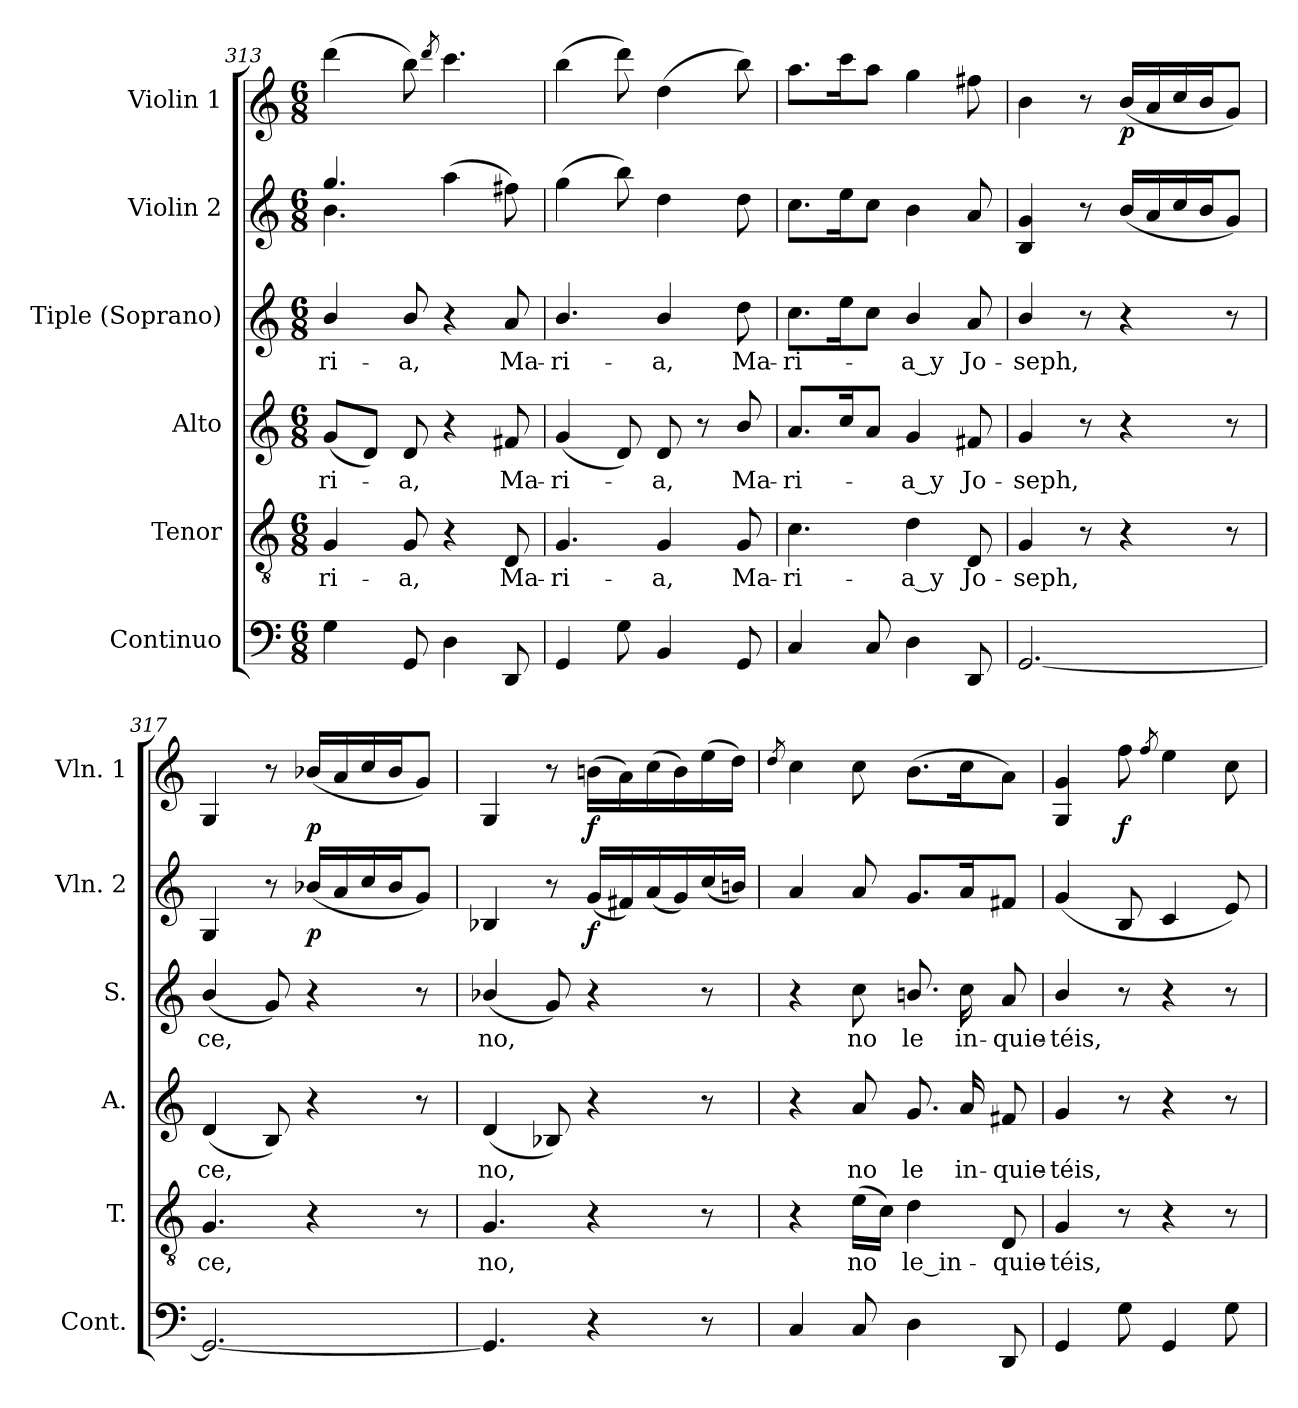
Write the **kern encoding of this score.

**kern	**kern	**text	**kern	**text	**kern	**text	**kern	**dynam	**kern	**dynam
*part6	*part5	*part5	*part4	*part4	*part3	*part3	*part2	*part2	*part1	*part1
*staff6	*staff5	*staff5	*staff4	*staff4	*staff3	*staff3	*staff2	*staff2	*staff1	*staff1
*I"Continuo	*I"Tenor	*	*I"Alto	*	*I"Tiple (Soprano)	*	*I"Violin 2	*	*I"Violin 1	*
*I'Cont.	*I'T.	*	*I'A.	*	*I'S.	*	*I'Vln. 2	*	*I'Vln. 1	*
*clefF4	*clefGv2	*	*clefG2	*	*clefG2	*	*clefG2	*	*clefG2	*
*	*ITrd7c12	*	*	*	*	*	*	*	*	*
*k[]	*k[]	*	*k[]	*	*k[]	*	*k[]	*	*k[]	*
*C:	*C:	*	*C:	*	*C:	*	*C:	*	*C:	*
*M6/8	*M6/8	*	*M6/8	*	*M6/8	*	*M6/8	*	*M6/8	*
=313	=313	=313	=313	=313	=313	=313	=313	=313	=313	=313
!	!	!LO:LY:b:color=#000000	!	!	!	!	!	!	!	!
!	!	!	!	!LO:LY:b:color=#000000	!	!	!	!	!	!
!	!	!	!	!	!	!LO:LY:b:color=#000000	!	!	!	!
*	*	*	*	*	*	*	*^	*	*	*
4Gi\	4GGi/	-ri-	(8gi/L	-ri-	4bi/	-ri-	4.ggi/	4.bi\	.	(4dddi\	.
.	.	.	8di/J)	.	.	.	.	.	.	.	.
!	!	!LO:LY:b:color=#000000	!	!	!	!	!	!	!	!	!
!	!	!	!	!LO:LY:b:color=#000000	!	!	!	!	!	!	!
!	!	!	!	!	!	!LO:LY:b:color=#000000	!	!	!	!	!
8GGi/	8GGi/	-a,	8di/	-a,	8bi/	-a,	.	.	.	8bbi\)	.
.	.	.	.	.	.	.	.	.	.	8qdddi/	.
4Di\	4r	.	4r	.	4r	.	(4aai\	4.ryy	.	4.ccci\	.
!	!	!LO:LY:b:color=#000000	!	!	!	!	!	!	!	!	!
!	!	!	!	!LO:LY:b:color=#000000	!	!	!	!	!	!	!
!	!	!	!	!	!	!LO:LY:b:color=#000000	!	!	!	!	!
8DDi/	8DDi/	Ma-	8f#Xi/	Ma-	8ai/	Ma-	8ff#Xi\)	.	.	.	.
*	*	*	*	*	*	*	*v	*v	*	*	*
=314	=314	=314	=314	=314	=314	=314	=314	=314	=314	=314
!	!	!LO:LY:b:color=#000000	!	!	!	!	!	!	!	!
!	!	!	!	!LO:LY:b:color=#000000	!	!	!	!	!	!
!	!	!	!	!	!	!LO:LY:b:color=#000000	!	!	!	!
4GGi/	4.GGi/	-ri-	(4gi/	-ri-	4.bi/	-ri-	(4ggi\	.	(4bbi\	.
8Gi\	.	.	8di/)	.	.	.	8bbi\)	.	8dddi\)	.
!	!	!LO:LY:b:color=#000000	!	!	!	!	!	!	!	!
!	!	!	!	!LO:LY:b:color=#000000	!	!	!	!	!	!
!	!	!	!	!	!	!LO:LY:b:color=#000000	!	!	!	!
4BBi/	4GGi/	-a,	8di/	-a,	4bi/	-a,	4ddi\	.	(4ddi\	.
.	.	.	8r	.	.	.	.	.	.	.
!	!	!LO:LY:b:color=#000000	!	!	!	!	!	!	!	!
!	!	!	!	!LO:LY:b:color=#000000	!	!	!	!	!	!
!	!	!	!	!	!	!LO:LY:b:color=#000000	!	!	!	!
8GGi/	8GGi/	Ma-	8bi/	Ma-	8ddi\	Ma-	8ddi\	.	8bbi\)	.
=315	=315	=315	=315	=315	=315	=315	=315	=315	=315	=315
!	!	!LO:LY:b:color=#000000	!	!	!	!	!	!	!	!
!	!	!	!	!LO:LY:b:color=#000000	!	!	!	!	!	!
!	!	!	!	!	!	!LO:LY:b:color=#000000	!	!	!	!
4Ci/	4.Ci\	-ri-	8.ai/L	-ri-	8.cci\L	-ri-	8.cci\L	.	8.aai\L	.
.	.	.	16cci/k	.	16eei\k	.	16eei\k	.	16ccci\k	.
8Ci/	.	.	8ai/J	.	8cci\J	.	8cci\J	.	8aai\J	.
!	!	!LO:LY:b:color=#000000	!	!	!	!	!	!	!	!
!	!	!	!	!LO:LY:b:color=#000000	!	!	!	!	!	!
!	!	!	!	!	!	!LO:LY:b:color=#000000	!	!	!	!
4Di\	4Di\	-a_y	4gi/	-a_y	4bi/	-a_y	4bi\	.	4ggi\	.
!	!	!LO:LY:b:color=#000000	!	!	!	!	!	!	!	!
!	!	!	!	!LO:LY:b:color=#000000	!	!	!	!	!	!
!	!	!	!	!	!	!LO:LY:b:color=#000000	!	!	!	!
8DDi/	8DDi/	Jo-	8f#Xi/	Jo-	8ai/	Jo-	8ai/	.	8ff#Xi\	.
!!LO:LB:g=z
=316	=316	=316	=316	=316	=316	=316	=316	=316	=316	=316
!	!	!LO:LY:b:color=#000000	!	!	!	!	!	!	!	!
!	!	!	!	!LO:LY:b:color=#000000	!	!	!	!	!	!
!	!	!	!	!	!	!LO:LY:b:color=#000000	!	!	!	!
[2.GGi/	4GGi/	-seph,	4gi/	-seph,	4bi/	-seph,	4Bi/ 4gi	.	4bi\	.
.	8r	.	8r	.	8r	.	8r	.	8r	.
.	4r	.	4r	.	4r	.	(16bi/LL	.	(16bi/LL	p
.	.	.	.	.	.	.	16ai/	.	16ai/	.
.	.	.	.	.	.	.	16cci/	.	16cci/	.
.	.	.	.	.	.	.	16bi/J	.	16bi/J	.
.	8r	.	8r	.	8r	.	8gi/J)	.	8gi/J)	.
=317	=317	=317	=317	=317	=317	=317	=317	=317	=317	=317
!	!	!LO:LY:b:color=#000000	!	!	!	!	!	!	!	!
!	!	!	!	!LO:LY:b:color=#000000	!	!	!	!	!	!
!	!	!	!	!	!	!LO:LY:b:color=#000000	!	!	!	!
2.GGi/_	4.GGi/	ce,	(4di/	ce,	(4bi/	ce,	4Gi/	.	4Gi/	.
.	.	.	8Bi/)	.	8gi/)	.	8r	.	8r	.
.	4r	.	4r	.	4r	.	(16b-Xi/LL	p	(16b-Xi/LL	p
.	.	.	.	.	.	.	16ai/	.	16ai/	.
.	.	.	.	.	.	.	16cci/	.	16cci/	.
.	.	.	.	.	.	.	16b-i/J	.	16b-i/J	.
.	8r	.	8r	.	8r	.	8gi/J)	.	8gi/J)	.
=318	=318	=318	=318	=318	=318	=318	=318	=318	=318	=318
!	!	!LO:LY:b:color=#000000	!	!	!	!	!	!	!	!
!	!	!	!	!LO:LY:b:color=#000000	!	!	!	!	!	!
!	!	!	!	!	!	!LO:LY:b:color=#000000	!	!	!	!
4.GGi/]	4.GGi/	no,	(4di/	no,	(4b-Xi/	no,	4B-Xi/	.	4Gi/	.
.	.	.	8B-Xi/)	.	8gi/)	.	8r	.	8r	.
4r	4r	.	4r	.	4r	.	(16gi/LL	f	(16bni\LL	f
.	.	.	.	.	.	.	16f#Xi/)	.	16ai\)	.
.	.	.	.	.	.	.	(16ai/	.	(16cci\	.
.	.	.	.	.	.	.	16gi/)	.	16bi\)	.
8r	8r	.	8r	.	8r	.	(16cci/	.	(16eei\	.
.	.	.	.	.	.	.	16bni/JJ)	.	16ddi\JJ)	.
=319	=319	=319	=319	=319	=319	=319	=319	=319	=319	=319
.	.	.	.	.	.	.	.	.	8qddi/	.
4Ci/	4r	.	4r	.	4r	.	4ai/	.	4cci\	.
!	!	!LO:LY:b:color=#000000	!	!	!	!	!	!	!	!
!	!	!	!	!LO:LY:b:color=#000000	!	!	!	!	!	!
!	!	!	!	!	!	!LO:LY:b:color=#000000	!	!	!	!
8Ci/	(16Ei\LL	no	8ai/	no	8cci\	no	8ai/	.	8cci\	.
.	16Ci\JJ)	.	.	.	.	.	.	.	.	.
!	!	!LO:LY:b:color=#000000	!	!	!	!	!	!	!	!
!	!	!	!	!LO:LY:b:color=#000000	!	!	!	!	!	!
!	!	!	!	!	!	!LO:LY:b:color=#000000	!	!	!	!
4Di\	4Di\	le_in-	8.gi/	le	8.bni/	le	8.gi/L	.	(8.bi\L	.
!	!	!	!	!LO:LY:b:color=#000000	!	!	!	!	!	!
!	!	!	!	!	!	!LO:LY:b:color=#000000	!	!	!	!
.	.	.	16ai/	in-	16cci\	in-	16ai/k	.	16cci\k	.
!	!	!LO:LY:b:color=#000000	!	!	!	!	!	!	!	!
!	!	!	!	!LO:LY:b:color=#000000	!	!	!	!	!	!
!	!	!	!	!	!	!LO:LY:b:color=#000000	!	!	!	!
8DDi/	8DDi/	-quie-	8f#Xi/	-quie-	8ai/	-quie-	8f#Xi/J	.	8ai\J)	.
=320	=320	=320	=320	=320	=320	=320	=320	=320	=320	=320
!	!	!LO:LY:b:color=#000000	!	!	!	!	!	!	!	!
!	!	!	!	!LO:LY:b:color=#000000	!	!	!	!	!	!
!	!	!	!	!	!	!LO:LY:b:color=#000000	!	!	!	!
4GGi/	4GGi/	-téis,	4gi/	-téis,	4bi/	-téis,	(4gi/	.	4Gi/ 4gi	.
8Gi\	8r	.	8r	.	8r	.	8Bi/	.	8ffi\	f
.	.	.	.	.	.	.	.	.	8qffi/	.
4GGi/	4r	.	4r	.	4r	.	4ci/	.	4eei\	.
8Gi\	8r	.	8r	.	8r	.	8ei/)	.	8cci\	.
=	=	=	=	=	=	=	=	=	=	=
*-	*-	*-	*-	*-	*-	*-	*-	*-	*-	*-
